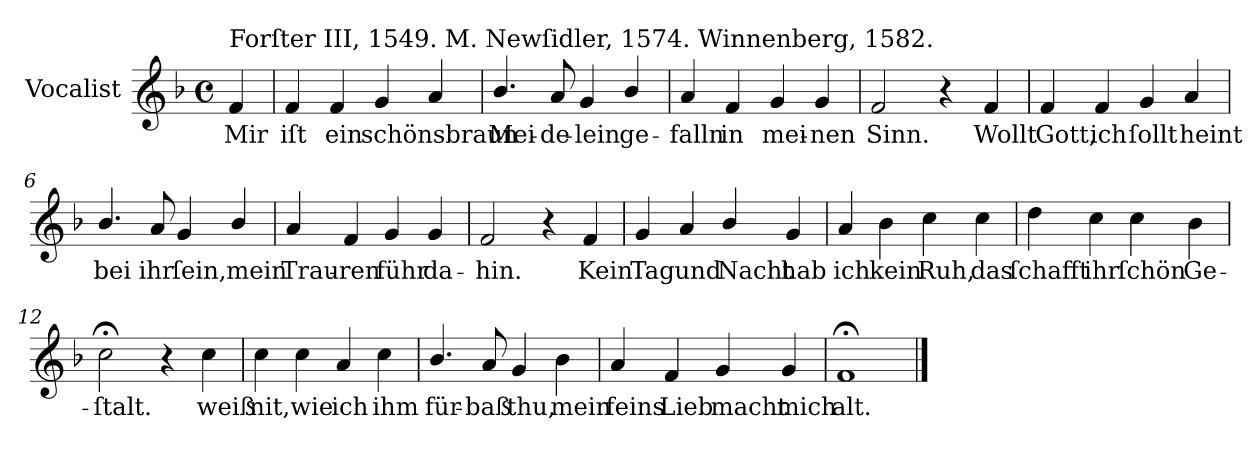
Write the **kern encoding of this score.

**kern	**text
*part1	*part1
*staff1	*staff1
*I"Vocalist	*
*k[b-]	*
*F:	*
*M4/4	*
*met(c)	*
=	=
!LO:TX:a:t=Forſter III, 1549. M. Newſidler, 1574. Winnenberg, 1582.	!
4f	Mir
=1	=1
4f	iſt
4f	ein
4g	schönsbraun
4a	.
=2	=2
4.b-/	Mei-
8a	-de-
4g	-lein
4b-/	ge-
=3	=3
4a	-falln
4f	in
4g	mei-
4g	-nen
=4	=4
2f	Sinn.
4r	.
4f	Wollt
=5	=5
4f	Gott,
4f	ich
4g	ſollt
4a	heint
=6	=6
4.b-/	bei
8a	ihr
4g	ſein,
4b-/	mein
=7	=7
4a	Trau-
4f	-ren
4g	führ
4g	da-
=8	=8
2f	-hin.
4r	.
4f	Kein
=9	=9
4g	Tag
4a	und
4b-/	Nacht
4g	hab
=10	=10
4a	ich
4b-	kein
4cc	Ruh,
4cc	das
=11	=11
4dd	ſchafft
4cc	ihr
4cc	ſchön
4b-	Ge-
=12	=12
2cc;<	-ſtalt.
4r	.
4cc	weiß
=13	=13
4cc	nit,
4cc	wie
4a	ich
4cc	ihm
=14	=14
4.b-/	für-
8a	-baß
4g	thu,
4b-	mein
=15	=15
4a	feins
4f	Lieb
4g	macht
4g	mich
=16	=16
!LO:N:vis=1	!
2.f;<	alt.
==	==
*-	*-
